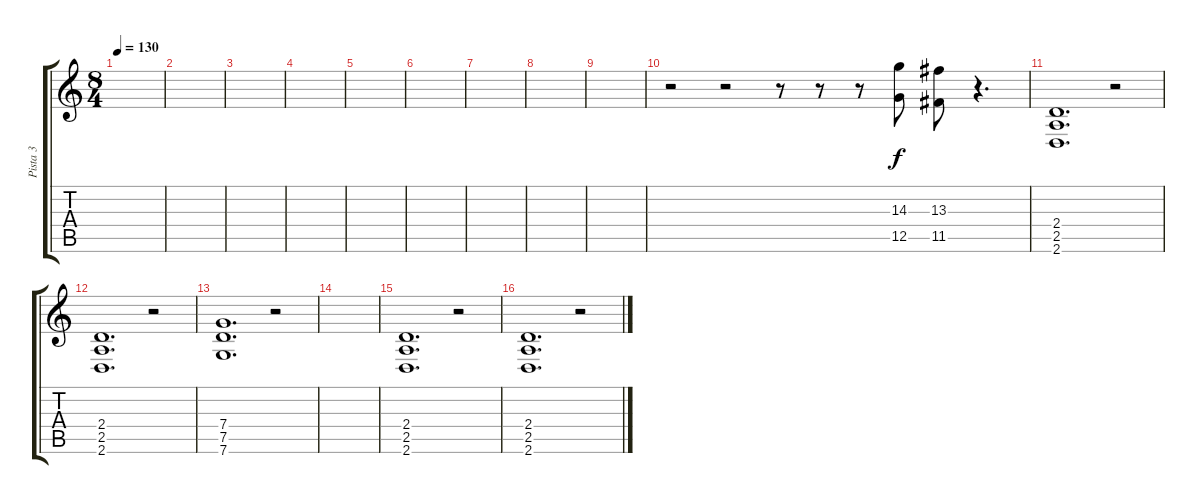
\track ("Pista 3" "Pista 3") {instrument overdrivenguitar}
\staff {score tabs}
\tuning (D4 A3 F3 C3 G2 C2) {hide}
\ts (8 4)
\tempo 130
\clef g2
\ks c
|
|
|
|
|
|
|
|
|
r.2 r.2 r.8 r.8 r.8 (14.3 12.5).8 (13.3 11.5).8 r.4{d} |
(2.4 2.5 2.6).1{d} r.2 |
(2.4 2.5 2.6).1{d} r.2 |
(7.4 7.5 7.6).1{d} r.2 |
|
(2.4 2.5 2.6).1{d} r.2 |
(2.4 2.5 2.6).1{d} r.2
